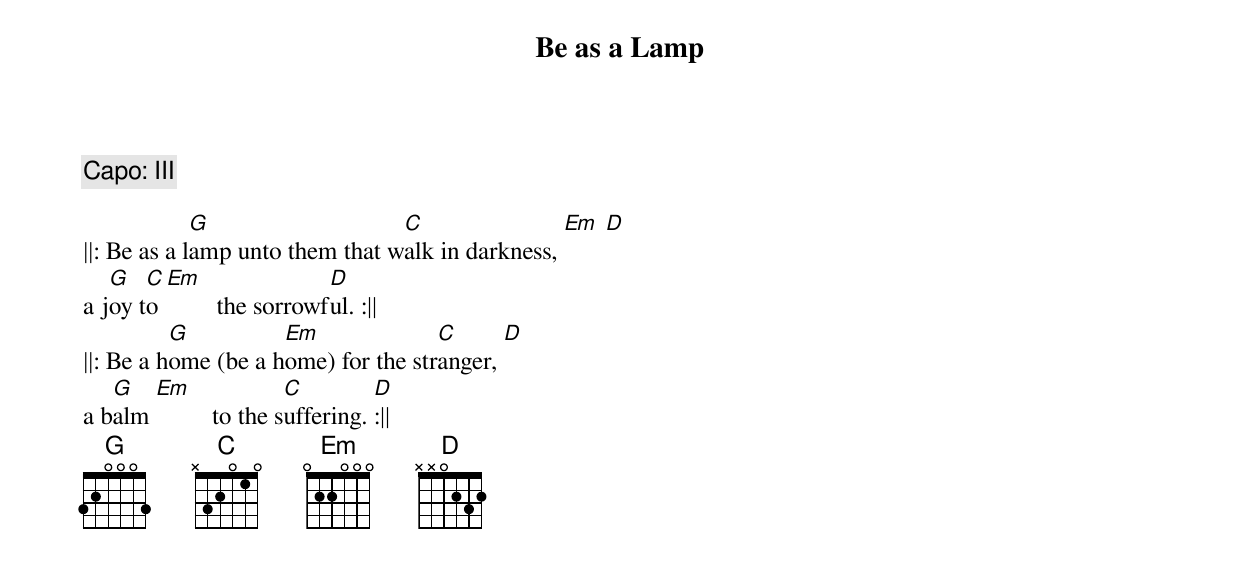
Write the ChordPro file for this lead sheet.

{title: Be as a Lamp}
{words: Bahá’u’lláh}
{c: Capo: III}

||: Be as a l[G]amp unto them that w[C]alk in darkness, [Em] [D]
a j[G]oy t[C]o [Em]        the sorrowf[D]ul. :||
||: Be a h[G]ome (be a h[Em]ome) for the str[C]anger, [D]
a b[G]alm [Em]         to the s[C]uffering. [D]:||
